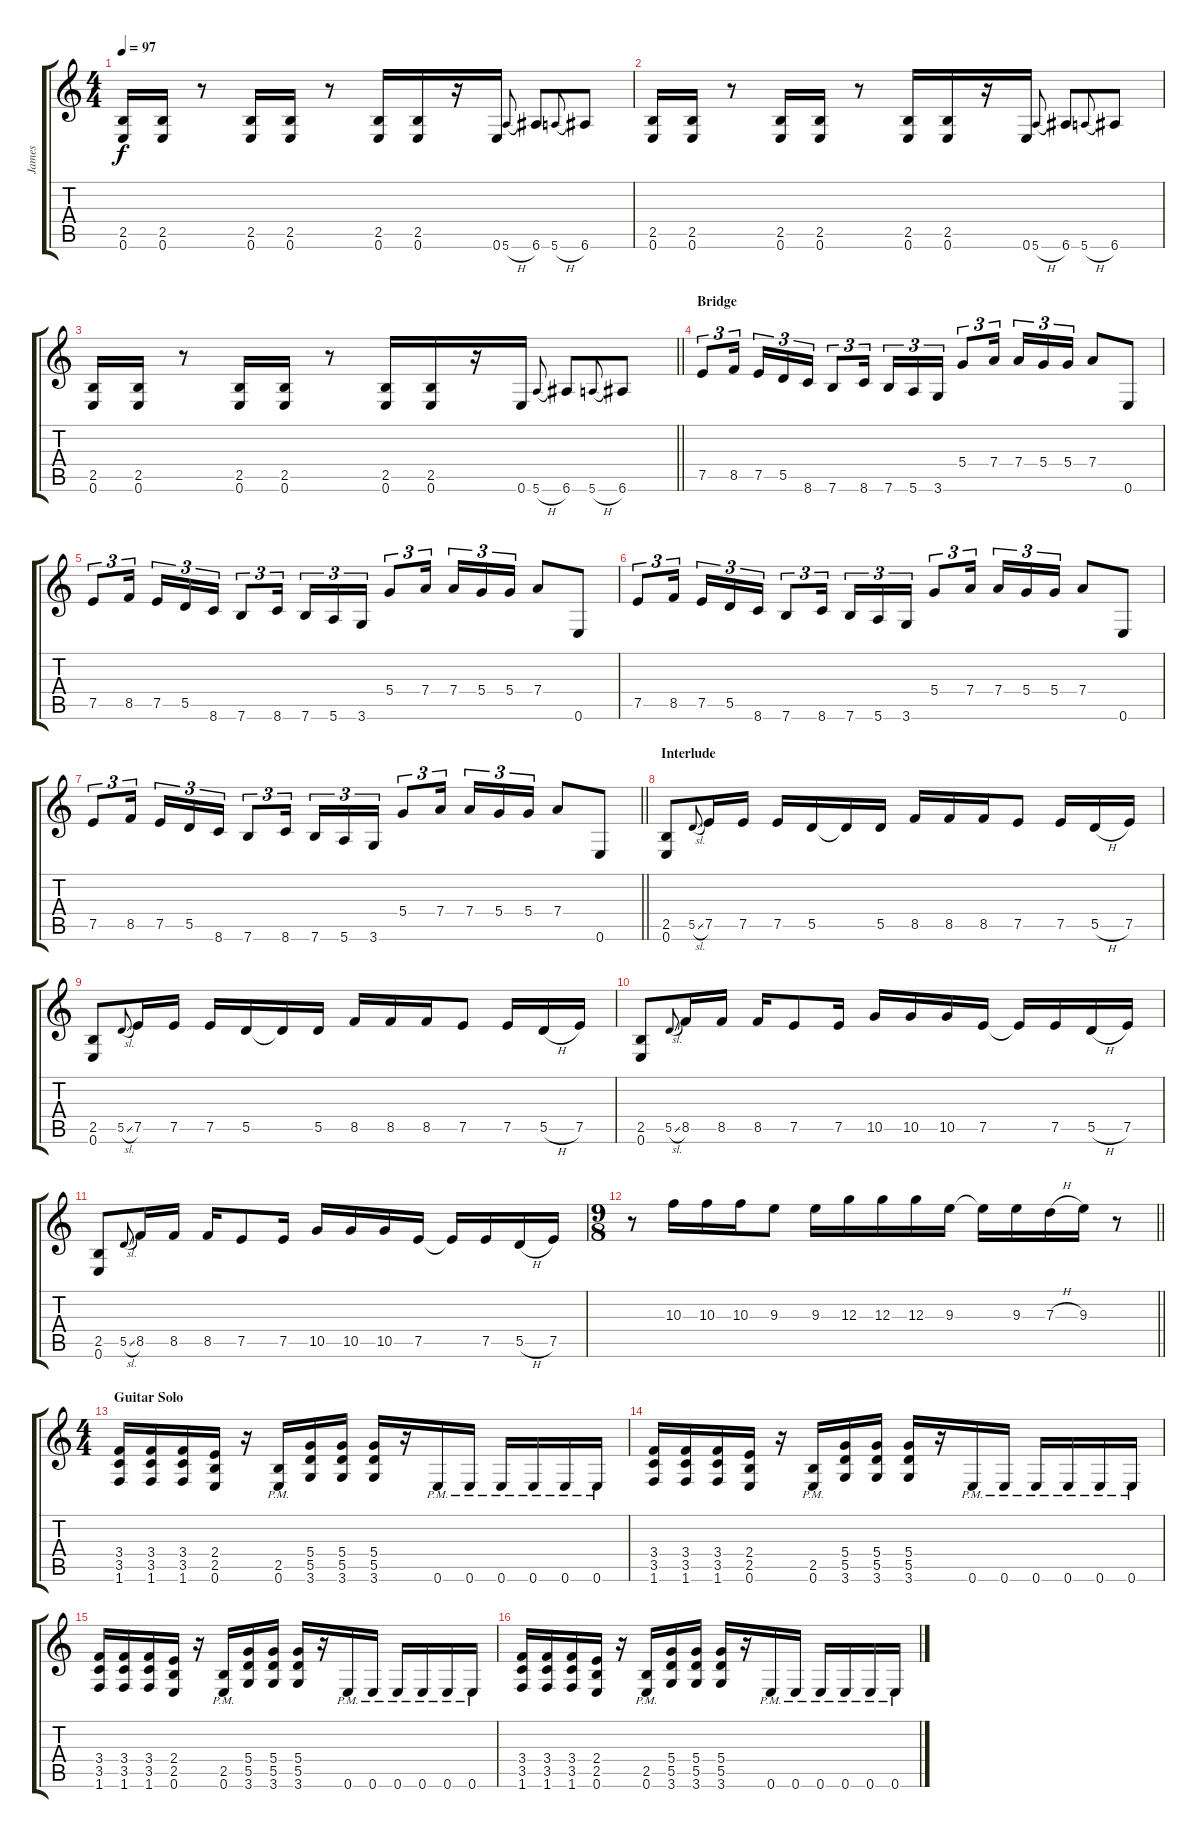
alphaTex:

\track ("James" "James") {instrument distortionguitar}
\staff {score tabs}
\tuning (E4 B3 G3 D3 A2 E2) {hide}
\ts (4 4)
\tempo 97
\clef g2
\ks c
(2.5 0.6).16{dy f} (2.5 0.6).16 r.8 (2.5 0.6).16 (2.5 0.6).16 r.8 (2.5 0.6).16 (2.5 0.6).16 r.16 0.6.16 5.6{h}.8{gr onbeat} 6.6.8 5.6{h}.8{gr onbeat} 6.6.8 |
(2.5 0.6).16 (2.5 0.6).16 r.8 (2.5 0.6).16 (2.5 0.6).16 r.8 (2.5 0.6).16 (2.5 0.6).16 r.16 0.6.16 5.6{h}.8{gr onbeat} 6.6.8 5.6{h}.8{gr onbeat} 6.6.8 |
\barLineRight lightlight
(2.5 0.6).16 (2.5 0.6).16 r.8 (2.5 0.6).16 (2.5 0.6).16 r.8 (2.5 0.6).16 (2.5 0.6).16 r.16 0.6.16 5.6{h}.8{gr onbeat} 6.6.8 5.6{h}.8{gr onbeat} 6.6.8 |
\section ("" "Bridge")
7.5.8{tu (3 2)} 8.5.16{tu (3 2) beam splitsecondary} 7.5.16{tu (3 2)} 5.5.16{tu (3 2)} 8.6.16{tu (3 2)} 7.6.8{tu (3 2)} 8.6.16{tu (3 2) beam splitsecondary} 7.6.16{tu (3 2)} 5.6.16{tu (3 2)} 3.6.16{tu (3 2)} 5.4.8{tu (3 2)} 7.4.16{tu (3 2) beam splitsecondary} 7.4.16{tu (3 2)} 5.4.16{tu (3 2)} 5.4.16{tu (3 2)} 7.4.8 0.6.8 |
7.5.8{tu (3 2)} 8.5.16{tu (3 2) beam splitsecondary} 7.5.16{tu (3 2)} 5.5.16{tu (3 2)} 8.6.16{tu (3 2)} 7.6.8{tu (3 2)} 8.6.16{tu (3 2) beam splitsecondary} 7.6.16{tu (3 2)} 5.6.16{tu (3 2)} 3.6.16{tu (3 2)} 5.4.8{tu (3 2)} 7.4.16{tu (3 2) beam splitsecondary} 7.4.16{tu (3 2)} 5.4.16{tu (3 2)} 5.4.16{tu (3 2)} 7.4.8 0.6.8 |
7.5.8{tu (3 2)} 8.5.16{tu (3 2) beam splitsecondary} 7.5.16{tu (3 2)} 5.5.16{tu (3 2)} 8.6.16{tu (3 2)} 7.6.8{tu (3 2)} 8.6.16{tu (3 2) beam splitsecondary} 7.6.16{tu (3 2)} 5.6.16{tu (3 2)} 3.6.16{tu (3 2)} 5.4.8{tu (3 2)} 7.4.16{tu (3 2) beam splitsecondary} 7.4.16{tu (3 2)} 5.4.16{tu (3 2)} 5.4.16{tu (3 2)} 7.4.8 0.6.8 |
\barLineRight lightlight
7.5.8{tu (3 2)} 8.5.16{tu (3 2) beam splitsecondary} 7.5.16{tu (3 2)} 5.5.16{tu (3 2)} 8.6.16{tu (3 2)} 7.6.8{tu (3 2)} 8.6.16{tu (3 2) beam splitsecondary} 7.6.16{tu (3 2)} 5.6.16{tu (3 2)} 3.6.16{tu (3 2)} 5.4.8{tu (3 2)} 7.4.16{tu (3 2) beam splitsecondary} 7.4.16{tu (3 2)} 5.4.16{tu (3 2)} 5.4.16{tu (3 2)} 7.4.8 0.6.8 |
\section ("" "Interlude")
(2.5 0.6).8 5.5{sl}.8{gr onbeat} 7.5.16 7.5.16 7.5.16 5.5.16 5.5{t}.16 5.5.16 8.5.16 8.5.16 8.5.16 7.5.8 7.5.16 5.5{h}.16 7.5.16 |
(2.5 0.6).8 5.5{sl}.8{gr onbeat} 7.5.16 7.5.16 7.5.16 5.5.16 5.5{t}.16 5.5.16 8.5.16 8.5.16 8.5.16 7.5.8 7.5.16 5.5{h}.16 7.5.16 |
(2.5 0.6).8 5.5{sl}.8{gr onbeat} 8.5.16 8.5.16 8.5.16 7.5.8 7.5.16 10.5.16 10.5.16 10.5.16 7.5.16 7.5{t}.16 7.5.16 5.5{h}.16 7.5.16 |
(2.5 0.6).8 5.5{sl}.8{gr onbeat} 8.5.16 8.5.16 8.5.16 7.5.8 7.5.16 10.5.16 10.5.16 10.5.16 7.5.16 7.5{t}.16 7.5.16 5.5{h}.16 7.5.16 |
\ts (9 8)
\barLineRight lightlight
r.8 10.3.16 10.3.16 10.3.16 9.3.8 9.3.16 12.3.16 12.3.16 12.3.16 9.3.16 9.3{t}.16 9.3.16 7.3{h}.16 9.3.16 r.8 |
\ts (4 4)
\section ("" "Guitar Solo")
(3.4 3.5 1.6).16 (3.4 3.5 1.6).16 (3.4 3.5 1.6).16 (2.4 2.5 0.6).16 r.16 (2.5{pm} 0.6{pm}).16 (5.4 5.5 3.6).16 (5.4 5.5 3.6).16 (5.4 5.5 3.6).16 r.16 0.6{pm}.16 0.6{pm}.16 0.6{pm}.16 0.6{pm}.16 0.6{pm}.16 0.6{pm}.16 |
(3.4 3.5 1.6).16 (3.4 3.5 1.6).16 (3.4 3.5 1.6).16 (2.4 2.5 0.6).16 r.16 (2.5{pm} 0.6{pm}).16 (5.4 5.5 3.6).16 (5.4 5.5 3.6).16 (5.4 5.5 3.6).16 r.16 0.6{pm}.16 0.6{pm}.16 0.6{pm}.16 0.6{pm}.16 0.6{pm}.16 0.6{pm}.16 |
(3.4 3.5 1.6).16 (3.4 3.5 1.6).16 (3.4 3.5 1.6).16 (2.4 2.5 0.6).16 r.16 (2.5{pm} 0.6{pm}).16 (5.4 5.5 3.6).16 (5.4 5.5 3.6).16 (5.4 5.5 3.6).16 r.16 0.6{pm}.16 0.6{pm}.16 0.6{pm}.16 0.6{pm}.16 0.6{pm}.16 0.6{pm}.16 |
(3.4 3.5 1.6).16 (3.4 3.5 1.6).16 (3.4 3.5 1.6).16 (2.4 2.5 0.6).16 r.16 (2.5{pm} 0.6{pm}).16 (5.4 5.5 3.6).16 (5.4 5.5 3.6).16 (5.4 5.5 3.6).16 r.16 0.6{pm}.16 0.6{pm}.16 0.6{pm}.16 0.6{pm}.16 0.6{pm}.16 0.6{pm}.16
